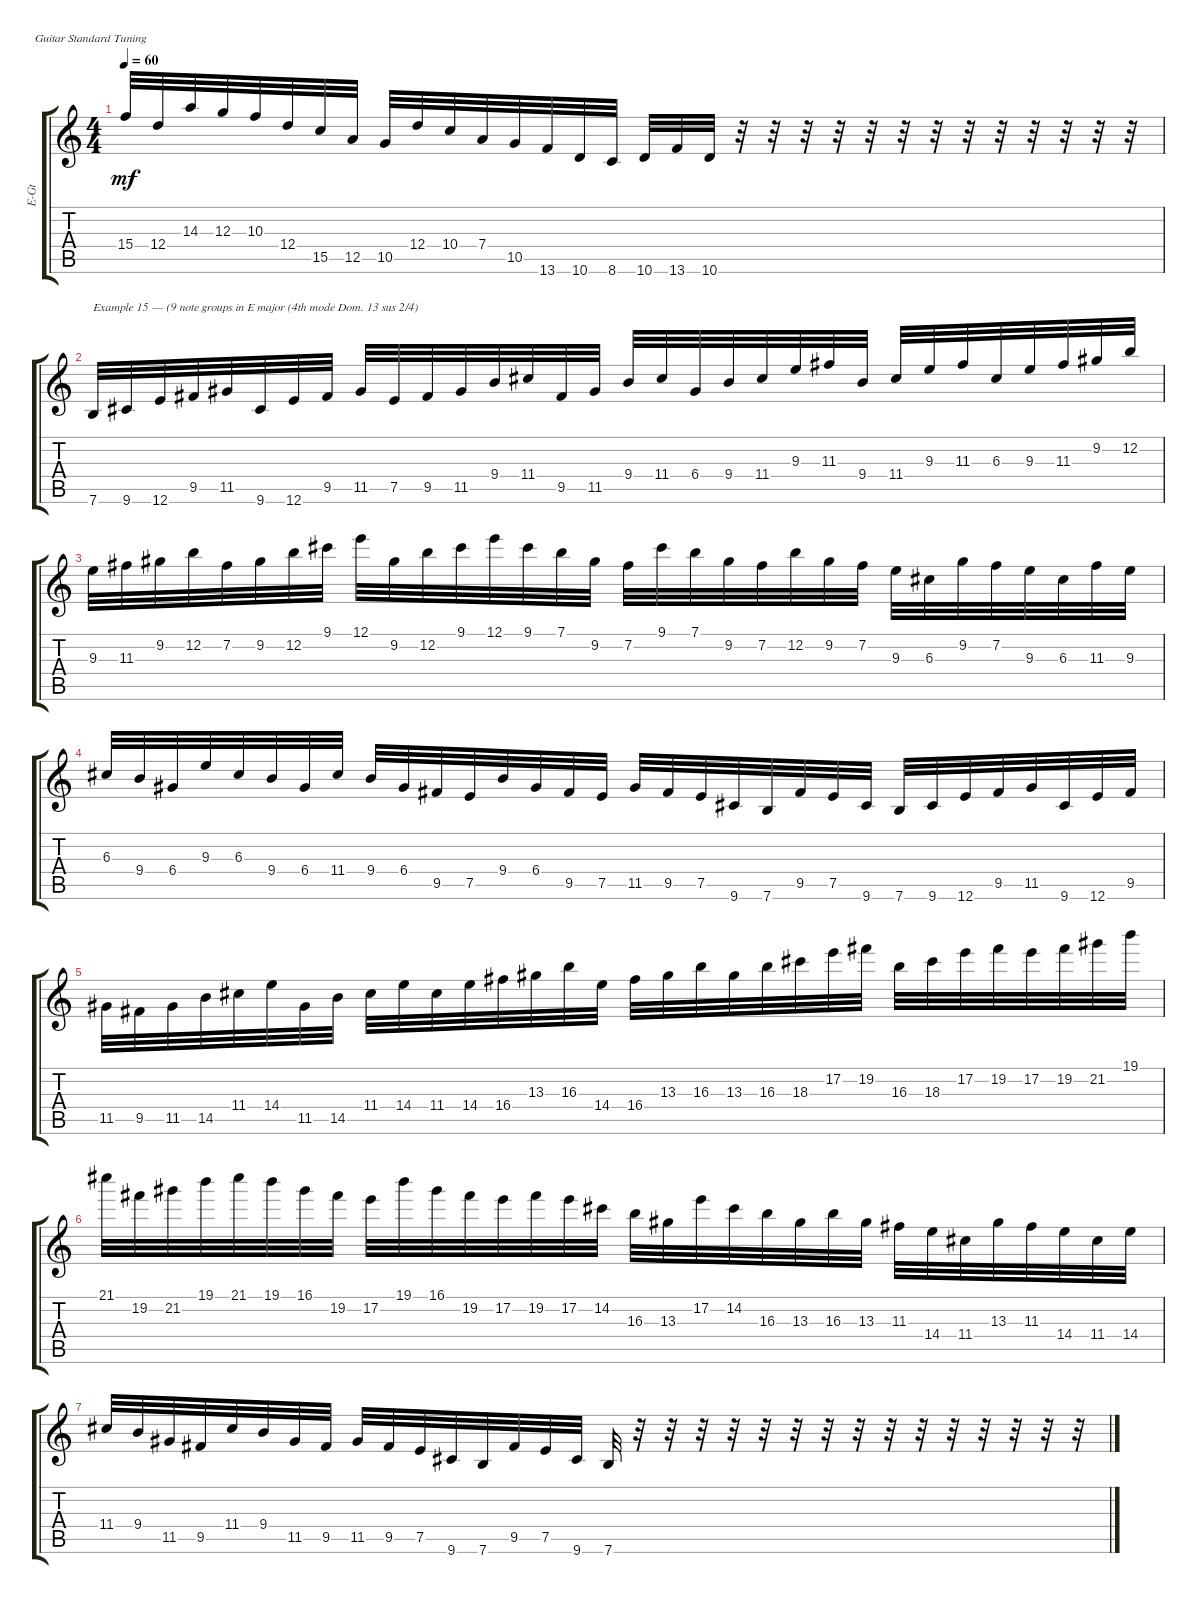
\defaultSystemsLayout 4
\bracketExtendMode groupsimilarinstruments
\otherSystemsTrackNameOrientation horizontal
\track ("Electric Guitar" "E-Gt") {instrument overdrivenguitar}
\staff {score tabs}
\tuning (E4 B3 G3 D3 A2 E2)
\ts (4 4)
\tempo 60
\clef g2
\ks aminor
15.4.32{dy mf beam Up} 12.4.32{beam Up} 14.3.32{beam Up} 12.3.32{beam Up} 10.3.32{beam Up} 12.4.32{beam Up} 15.5.32{beam Up} 12.5.32{beam Up} 10.5.32{beam Up} 12.4.32{beam Up} 10.4.32{beam Up} 7.4.32{beam Up} 10.5.32{beam Up} 13.6.32{beam Up} 10.6.32{beam Up} 8.6.32{beam Up} 10.6.32{beam Up} 13.6.32{beam Up} 10.6.32{beam Up} r.32{beam Down} r.32{beam Down} r.32{beam Down} r.32{beam Down} r.32{beam Down} r.32{beam Down} r.32{beam Down} r.32{beam Down} r.32{beam Down} r.32{beam Down} r.32{beam Down} r.32{beam Down} r.32{beam Down} |
7.6.32{txt "Example 15 — (9 note groups in E major (4th mode Dom. 13 sus 2/4)" beam Up} 9.6{acc #}.32{beam Up} 12.6.32{beam Up} 9.5{acc #}.32{beam Up} 11.5{acc #}.32{beam Up} 9.6{acc #}.32{beam Up} 12.6.32{beam Up} 9.5{acc #}.32{beam Up} 11.5{acc #}.32{beam Up} 7.5.32{beam Up} 9.5{acc #}.32{beam Up} 11.5{acc #}.32{beam Up} 9.4.32{beam Up} 11.4{acc #}.32{beam Up} 9.5{acc #}.32{beam Up} 11.5{acc #}.32{beam Up} 9.4.32{beam Up} 11.4{acc #}.32{beam Up} 6.4{acc #}.32{beam Up} 9.4.32{beam Up} 11.4{acc #}.32{beam Up} 9.3.32{beam Up} 11.3{acc #}.32{beam Up} 9.4.32{beam Up} 11.4{acc #}.32{beam Up} 9.3.32{beam Up} 11.3{acc #}.32{beam Up} 6.3{acc #}.32{beam Up} 9.3.32{beam Up} 11.3{acc #}.32{beam Up} 9.2{acc #}.32{beam Up} 12.2.32{beam Up} |
9.3.32{beam Down} 11.3{acc #}.32{beam Down} 9.2{acc #}.32{beam Down} 12.2.32{beam Down} 7.2{acc #}.32{beam Down} 9.2{acc #}.32{beam Down} 12.2.32{beam Down} 9.1{acc #}.32{beam Down} 12.1.32{beam Down} 9.2{acc #}.32{beam Down} 12.2.32{beam Down} 9.1{acc #}.32{beam Down} 12.1.32{beam Down} 9.1{acc #}.32{beam Down} 7.1.32{beam Down} 9.2{acc #}.32{beam Down} 7.2{acc #}.32{beam Down} 9.1{acc #}.32{beam Down} 7.1.32{beam Down} 9.2{acc #}.32{beam Down} 7.2{acc #}.32{beam Down} 12.2.32{beam Down} 9.2{acc #}.32{beam Down} 7.2{acc #}.32{beam Down} 9.3.32{beam Down} 6.3{acc #}.32{beam Down} 9.2{acc #}.32{beam Down} 7.2{acc #}.32{beam Down} 9.3.32{beam Down} 6.3{acc #}.32{beam Down} 11.3{acc #}.32{beam Down} 9.3.32{beam Down} |
6.3{acc #}.32{beam Up} 9.4.32{beam Up} 6.4{acc #}.32{beam Up} 9.3.32{beam Up} 6.3{acc #}.32{beam Up} 9.4.32{beam Up} 6.4{acc #}.32{beam Up} 11.4{acc #}.32{beam Up} 9.4.32{beam Up} 6.4{acc #}.32{beam Up} 9.5{acc #}.32{beam Up} 7.5.32{beam Up} 9.4.32{beam Up} 6.4{acc #}.32{beam Up} 9.5{acc #}.32{beam Up} 7.5.32{beam Up} 11.5{acc #}.32{beam Up} 9.5{acc #}.32{beam Up} 7.5.32{beam Up} 9.6{acc #}.32{beam Up} 7.6.32{beam Up} 9.5{acc #}.32{beam Up} 7.5.32{beam Up} 9.6{acc #}.32{beam Up} 7.6.32{beam Up} 9.6{acc #}.32{beam Up} 12.6.32{beam Up} 9.5{acc #}.32{beam Up} 11.5{acc #}.32{beam Up} 9.6{acc #}.32{beam Up} 12.6.32{beam Up} 9.5{acc #}.32{beam Up} |
11.5{acc #}.32{beam Down} 9.5{acc #}.32{beam Down} 11.5{acc #}.32{beam Down} 14.5.32{beam Down} 11.4{acc #}.32{beam Down} 14.4.32{beam Down} 11.5{acc #}.32{beam Down} 14.5.32{beam Down} 11.4{acc #}.32{beam Down} 14.4.32{beam Down} 11.4{acc #}.32{beam Down} 14.4.32{beam Down} 16.4{acc #}.32{beam Down} 13.3{acc #}.32{beam Down} 16.3.32{beam Down} 14.4.32{beam Down} 16.4{acc #}.32{beam Down} 13.3{acc #}.32{beam Down} 16.3.32{beam Down} 13.3{acc #}.32{beam Down} 16.3.32{beam Down} 18.3{acc #}.32{beam Down} 17.2.32{beam Down} 19.2{acc #}.32{beam Down} 16.3.32{beam Down} 18.3{acc #}.32{beam Down} 17.2.32{beam Down} 19.2{acc #}.32{beam Down} 17.2.32{beam Down} 19.2{acc #}.32{beam Down} 21.2{acc #}.32{beam Down} 19.1.32{beam Down} |
21.1{acc #}.32{beam Down} 19.2{acc #}.32{beam Down} 21.2{acc #}.32{beam Down} 19.1.32{beam Down} 21.1{acc #}.32{beam Down} 19.1.32{beam Down} 16.1{acc #}.32{beam Down} 19.2{acc #}.32{beam Down} 17.2.32{beam Down} 19.1.32{beam Down} 16.1{acc #}.32{beam Down} 19.2{acc #}.32{beam Down} 17.2.32{beam Down} 19.2{acc #}.32{beam Down} 17.2.32{beam Down} 14.2{acc #}.32{beam Down} 16.3.32{beam Down} 13.3{acc #}.32{beam Down} 17.2.32{beam Down} 14.2{acc #}.32{beam Down} 16.3.32{beam Down} 13.3{acc #}.32{beam Down} 16.3.32{beam Down} 13.3{acc #}.32{beam Down} 11.3{acc #}.32{beam Down} 14.4.32{beam Down} 11.4{acc #}.32{beam Down} 13.3{acc #}.32{beam Down} 11.3{acc #}.32{beam Down} 14.4.32{beam Down} 11.4{acc #}.32{beam Down} 14.4.32{beam Down} |
11.4{acc #}.32{beam Up} 9.4.32{beam Up} 11.5{acc #}.32{beam Up} 9.5{acc #}.32{beam Up} 11.4{acc #}.32{beam Up} 9.4.32{beam Up} 11.5{acc #}.32{beam Up} 9.5{acc #}.32{beam Up} 11.5{acc #}.32{beam Up} 9.5{acc #}.32{beam Up} 7.5.32{beam Up} 9.6{acc #}.32{beam Up} 7.6.32{beam Up} 9.5{acc #}.32{beam Up} 7.5.32{beam Up} 9.6{acc #}.32{beam Up} 7.6.32{beam Up} r.32{beam Down} r.32{beam Down} r.32{beam Down} r.32{beam Down} r.32{beam Down} r.32{beam Down} r.32{beam Down} r.32{beam Down} r.32{beam Down} r.32{beam Down} r.32{beam Down} r.32{beam Down} r.32{beam Down} r.32{beam Down} r.32{beam Down}
